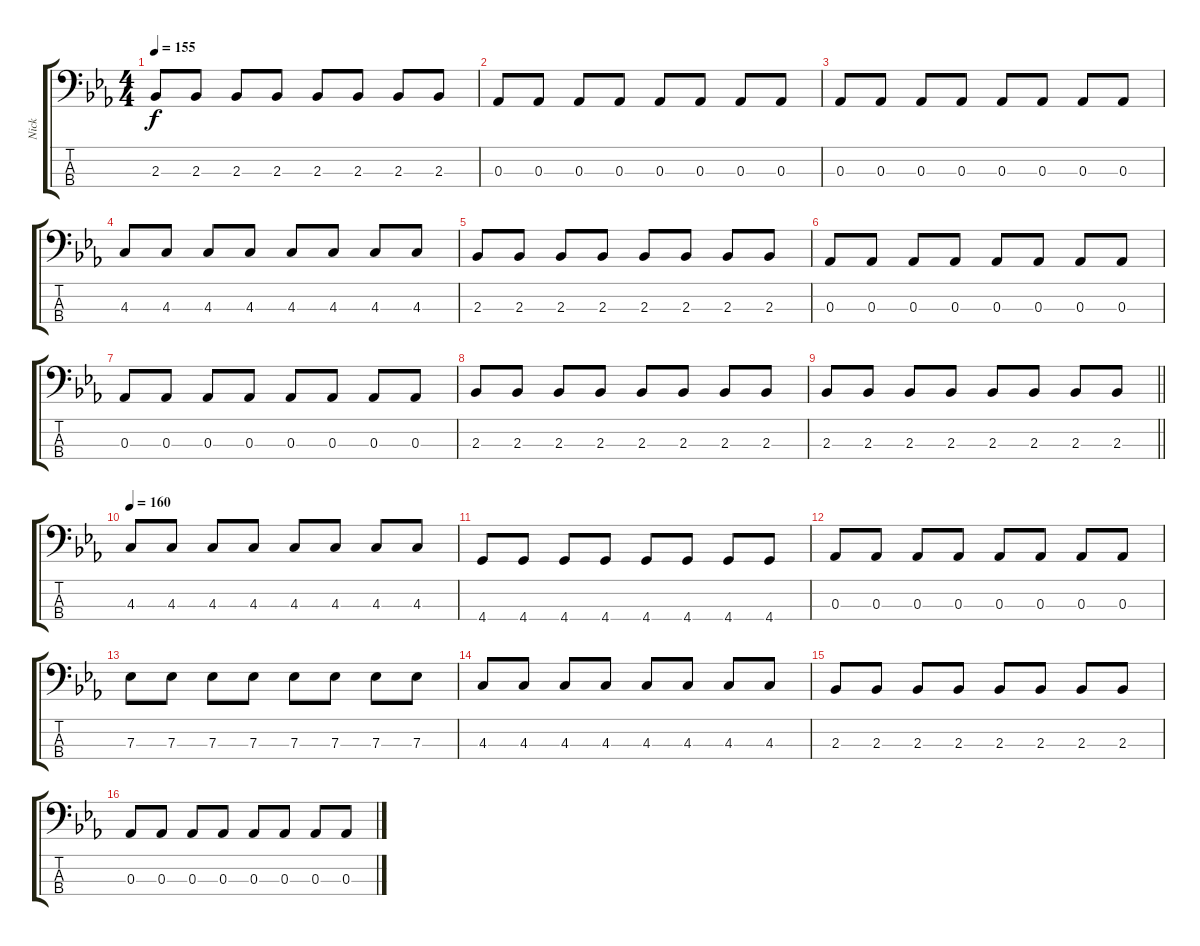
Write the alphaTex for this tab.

\track ("Nick" "Nick") {instrument electricbasspick}
\staff {score tabs}
\tuning (Gb2 Db2 Ab1 Eb1) {hide}
\ts (4 4)
\tempo 155
\clef f4
\ks cminor
2.3.8{dy f} 2.3.8 2.3.8 2.3.8 2.3.8 2.3.8 2.3.8 2.3.8 |
0.3.8 0.3.8 0.3.8 0.3.8 0.3.8 0.3.8 0.3.8 0.3.8 |
0.3.8 0.3.8 0.3.8 0.3.8 0.3.8 0.3.8 0.3.8 0.3.8 |
4.3.8 4.3.8 4.3.8 4.3.8 4.3.8 4.3.8 4.3.8 4.3.8 |
2.3.8 2.3.8 2.3.8 2.3.8 2.3.8 2.3.8 2.3.8 2.3.8 |
0.3.8 0.3.8 0.3.8 0.3.8 0.3.8 0.3.8 0.3.8 0.3.8 |
0.3.8 0.3.8 0.3.8 0.3.8 0.3.8 0.3.8 0.3.8 0.3.8 |
2.3.8 2.3.8 2.3.8 2.3.8 2.3.8 2.3.8 2.3.8 2.3.8 |
\barLineRight lightlight
2.3.8 2.3.8 2.3.8 2.3.8 2.3.8 2.3.8 2.3.8 2.3.8 |
\tempo 160
4.3.8 4.3.8 4.3.8 4.3.8 4.3.8 4.3.8 4.3.8 4.3.8 |
4.4.8 4.4.8 4.4.8 4.4.8 4.4.8 4.4.8 4.4.8 4.4.8 |
0.3.8 0.3.8 0.3.8 0.3.8 0.3.8 0.3.8 0.3.8 0.3.8 |
7.3.8 7.3.8 7.3.8 7.3.8 7.3.8 7.3.8 7.3.8 7.3.8 |
4.3.8 4.3.8 4.3.8 4.3.8 4.3.8 4.3.8 4.3.8 4.3.8 |
2.3.8 2.3.8 2.3.8 2.3.8 2.3.8 2.3.8 2.3.8 2.3.8 |
0.3.8 0.3.8 0.3.8 0.3.8 0.3.8 0.3.8 0.3.8 0.3.8
